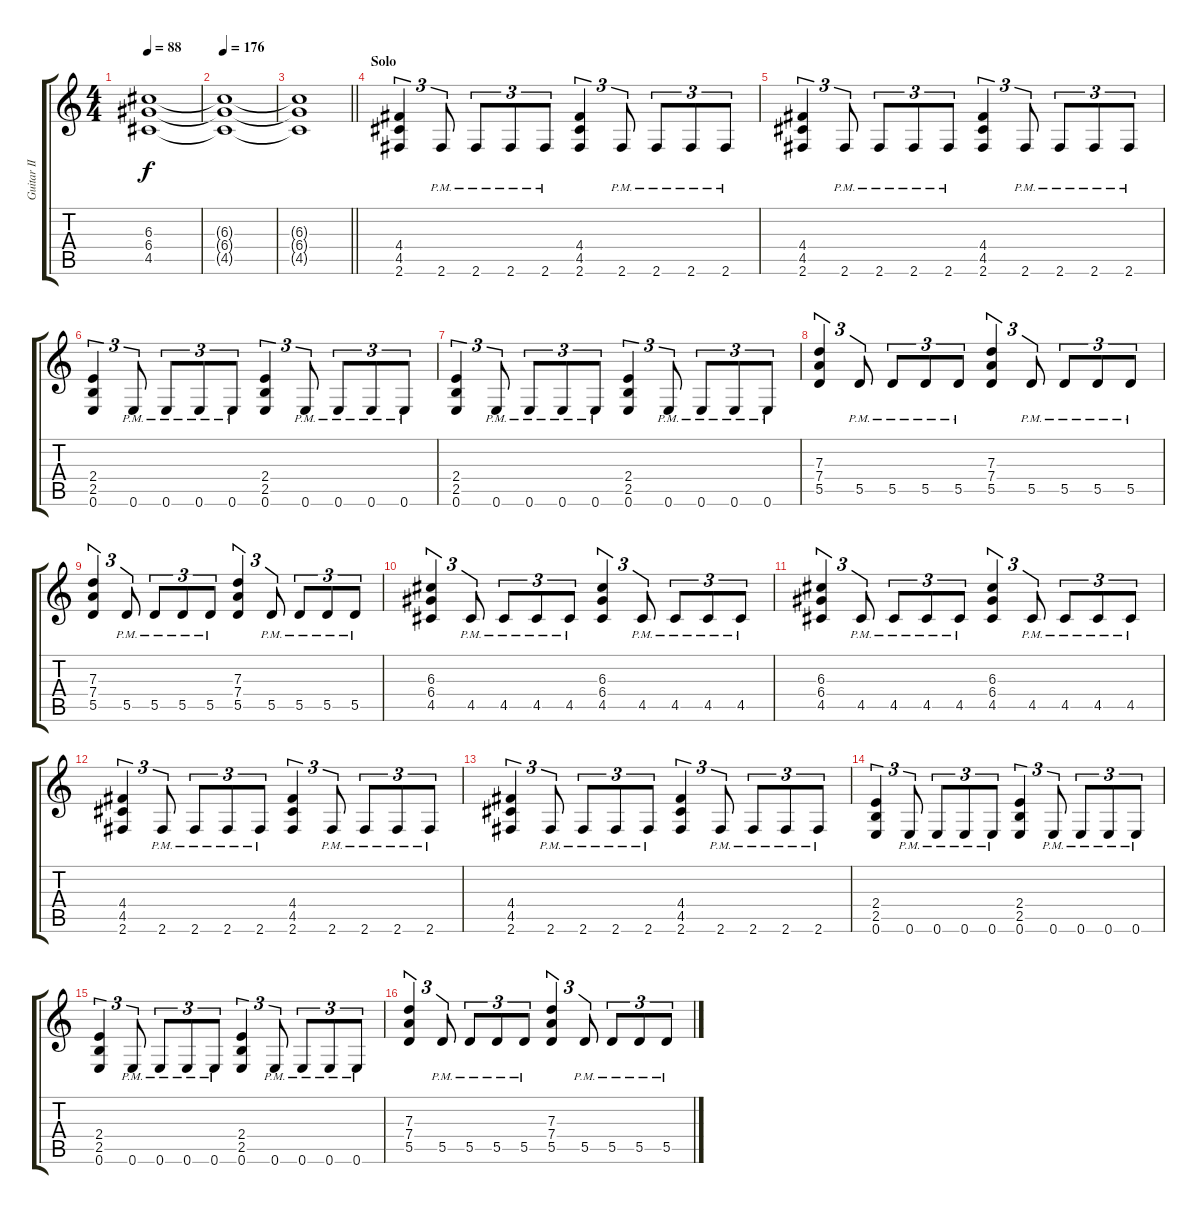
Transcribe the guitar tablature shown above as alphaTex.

\track ("Guitar II" "Guitar II") {instrument overdrivenguitar}
\staff {score tabs}
\tuning (E4 B3 G3 D3 A2 E2) {hide}
\ts (4 4)
\tempo 88
\clef g2
\ks c
(6.3 6.4 4.5).1{dy f} |
\tempo 176
(6.3{t} 6.4{t} 4.5{t}).1 |
\barLineRight lightlight
(6.3{t} 6.4{t} 4.5{t}).1 |
\section ("" "Solo")
(4.4 4.5 2.6).4{tu (3 2)} 2.6{pm}.8{tu (3 2)} 2.6{pm}.8{tu (3 2)} 2.6{pm}.8{tu (3 2)} 2.6{pm}.8{tu (3 2)} (4.4 4.5 2.6).4{tu (3 2)} 2.6{pm}.8{tu (3 2)} 2.6{pm}.8{tu (3 2)} 2.6{pm}.8{tu (3 2)} 2.6{pm}.8{tu (3 2)} |
(4.4 4.5 2.6).4{tu (3 2)} 2.6{pm}.8{tu (3 2)} 2.6{pm}.8{tu (3 2)} 2.6{pm}.8{tu (3 2)} 2.6{pm}.8{tu (3 2)} (4.4 4.5 2.6).4{tu (3 2)} 2.6{pm}.8{tu (3 2)} 2.6{pm}.8{tu (3 2)} 2.6{pm}.8{tu (3 2)} 2.6{pm}.8{tu (3 2)} |
(2.4 2.5 0.6).4{tu (3 2)} 0.6{pm}.8{tu (3 2)} 0.6{pm}.8{tu (3 2)} 0.6{pm}.8{tu (3 2)} 0.6{pm}.8{tu (3 2)} (2.4 2.5 0.6).4{tu (3 2)} 0.6{pm}.8{tu (3 2)} 0.6{pm}.8{tu (3 2)} 0.6{pm}.8{tu (3 2)} 0.6{pm}.8{tu (3 2)} |
(2.4 2.5 0.6).4{tu (3 2)} 0.6{pm}.8{tu (3 2)} 0.6{pm}.8{tu (3 2)} 0.6{pm}.8{tu (3 2)} 0.6{pm}.8{tu (3 2)} (2.4 2.5 0.6).4{tu (3 2)} 0.6{pm}.8{tu (3 2)} 0.6{pm}.8{tu (3 2)} 0.6{pm}.8{tu (3 2)} 0.6{pm}.8{tu (3 2)} |
(7.3 7.4 5.5).4{tu (3 2)} 5.5{pm}.8{tu (3 2)} 5.5{pm}.8{tu (3 2)} 5.5{pm}.8{tu (3 2)} 5.5{pm}.8{tu (3 2)} (7.3 7.4 5.5).4{tu (3 2)} 5.5{pm}.8{tu (3 2)} 5.5{pm}.8{tu (3 2)} 5.5{pm}.8{tu (3 2)} 5.5{pm}.8{tu (3 2)} |
(7.3 7.4 5.5).4{tu (3 2)} 5.5{pm}.8{tu (3 2)} 5.5{pm}.8{tu (3 2)} 5.5{pm}.8{tu (3 2)} 5.5{pm}.8{tu (3 2)} (7.3 7.4 5.5).4{tu (3 2)} 5.5{pm}.8{tu (3 2)} 5.5{pm}.8{tu (3 2)} 5.5{pm}.8{tu (3 2)} 5.5{pm}.8{tu (3 2)} |
(6.3 6.4 4.5).4{tu (3 2)} 4.5{pm}.8{tu (3 2)} 4.5{pm}.8{tu (3 2)} 4.5{pm}.8{tu (3 2)} 4.5{pm}.8{tu (3 2)} (6.3 6.4 4.5).4{tu (3 2)} 4.5{pm}.8{tu (3 2)} 4.5{pm}.8{tu (3 2)} 4.5{pm}.8{tu (3 2)} 4.5{pm}.8{tu (3 2)} |
(6.3 6.4 4.5).4{tu (3 2)} 4.5{pm}.8{tu (3 2)} 4.5{pm}.8{tu (3 2)} 4.5{pm}.8{tu (3 2)} 4.5{pm}.8{tu (3 2)} (6.3 6.4 4.5).4{tu (3 2)} 4.5{pm}.8{tu (3 2)} 4.5{pm}.8{tu (3 2)} 4.5{pm}.8{tu (3 2)} 4.5{pm}.8{tu (3 2)} |
(4.4 4.5 2.6).4{tu (3 2)} 2.6{pm}.8{tu (3 2)} 2.6{pm}.8{tu (3 2)} 2.6{pm}.8{tu (3 2)} 2.6{pm}.8{tu (3 2)} (4.4 4.5 2.6).4{tu (3 2)} 2.6{pm}.8{tu (3 2)} 2.6{pm}.8{tu (3 2)} 2.6{pm}.8{tu (3 2)} 2.6{pm}.8{tu (3 2)} |
(4.4 4.5 2.6).4{tu (3 2)} 2.6{pm}.8{tu (3 2)} 2.6{pm}.8{tu (3 2)} 2.6{pm}.8{tu (3 2)} 2.6{pm}.8{tu (3 2)} (4.4 4.5 2.6).4{tu (3 2)} 2.6{pm}.8{tu (3 2)} 2.6{pm}.8{tu (3 2)} 2.6{pm}.8{tu (3 2)} 2.6{pm}.8{tu (3 2)} |
(2.4 2.5 0.6).4{tu (3 2)} 0.6{pm}.8{tu (3 2)} 0.6{pm}.8{tu (3 2)} 0.6{pm}.8{tu (3 2)} 0.6{pm}.8{tu (3 2)} (2.4 2.5 0.6).4{tu (3 2)} 0.6{pm}.8{tu (3 2)} 0.6{pm}.8{tu (3 2)} 0.6{pm}.8{tu (3 2)} 0.6{pm}.8{tu (3 2)} |
(2.4 2.5 0.6).4{tu (3 2)} 0.6{pm}.8{tu (3 2)} 0.6{pm}.8{tu (3 2)} 0.6{pm}.8{tu (3 2)} 0.6{pm}.8{tu (3 2)} (2.4 2.5 0.6).4{tu (3 2)} 0.6{pm}.8{tu (3 2)} 0.6{pm}.8{tu (3 2)} 0.6{pm}.8{tu (3 2)} 0.6{pm}.8{tu (3 2)} |
(7.3 7.4 5.5).4{tu (3 2)} 5.5{pm}.8{tu (3 2)} 5.5{pm}.8{tu (3 2)} 5.5{pm}.8{tu (3 2)} 5.5{pm}.8{tu (3 2)} (7.3 7.4 5.5).4{tu (3 2)} 5.5{pm}.8{tu (3 2)} 5.5{pm}.8{tu (3 2)} 5.5{pm}.8{tu (3 2)} 5.5{pm}.8{tu (3 2)}
